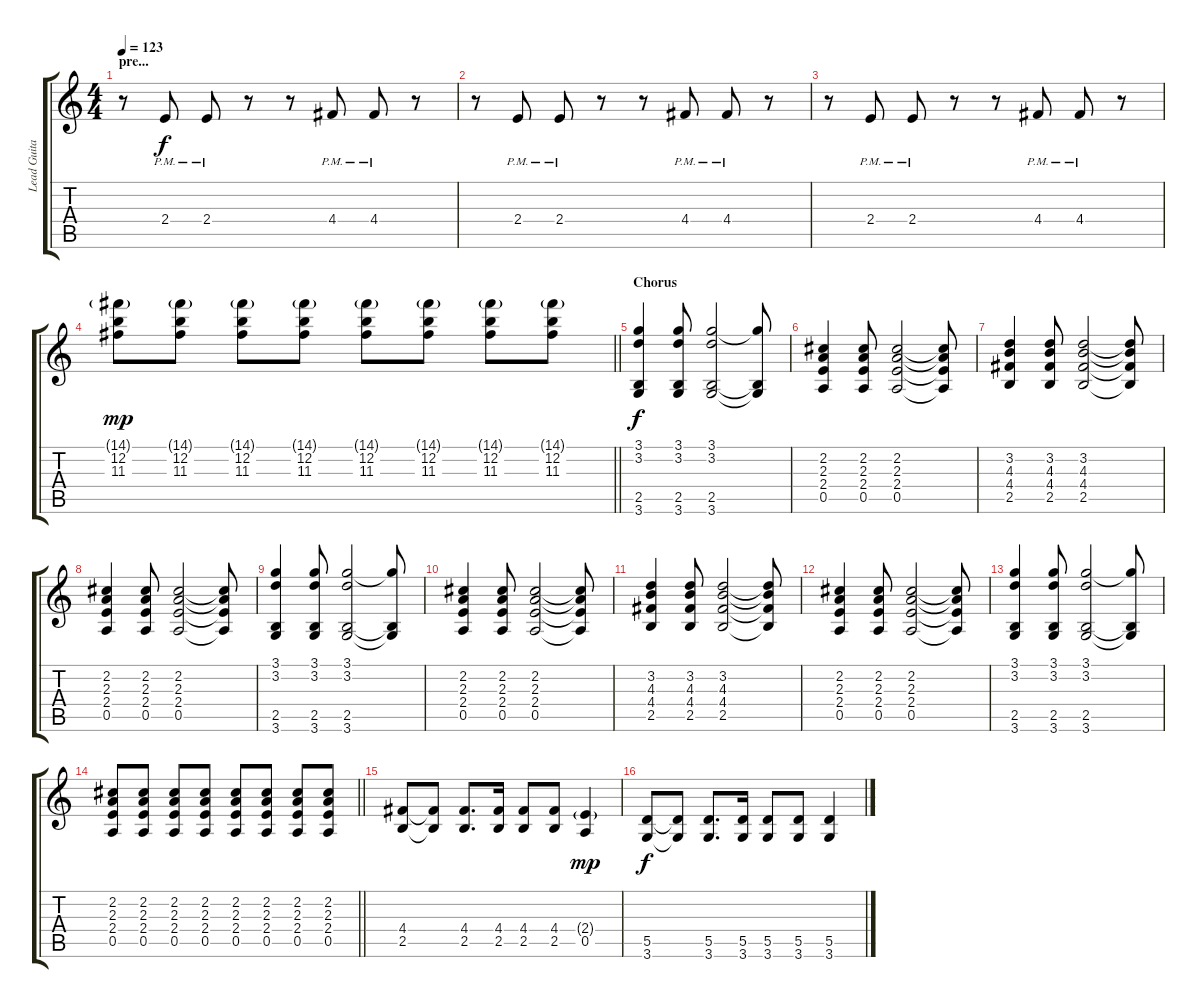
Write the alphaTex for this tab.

\track ("Lead Guitar" "Lead Guita") {instrument distortionguitar}
\staff {score tabs}
\tuning (E4 B3 G3 D3 A2 E2) {hide}
\ts (4 4)
\section ("" "pre...")
\tempo 123
\clef g2
\ks c
r.8{dy f volume 11 balance 8} 2.4{pm}.8 2.4{pm}.8 r.8 r.8 4.4{pm}.8 4.4{pm}.8 r.8 |
r.8 2.4{pm}.8 2.4{pm}.8 r.8 r.8 4.4{pm}.8 4.4{pm}.8 r.8 |
r.8 2.4{pm}.8 2.4{pm}.8 r.8 r.8 4.4{pm}.8 4.4{pm}.8 r.8 |
\barLineRight lightlight
(14.1{g} 12.2 11.3).8{dy mp} (14.1{g} 12.2 11.3).8 (14.1{g} 12.2 11.3).8 (14.1{g} 12.2 11.3).8 (14.1{g} 12.2 11.3).8 (14.1{g} 12.2 11.3).8 (14.1{g} 12.2 11.3).8 (14.1{g} 12.2 11.3).8 |
\section ("" "Chorus")
(3.1 3.2 2.5 3.6).4{dy f volume 10 balance 16} (3.1 3.2 2.5 3.6).8 (3.1 3.2 2.5 3.6).2 (3.1{t} 2.5{t} 3.6{t}).8 |
(2.2 2.3 2.4 0.5).4 (2.2 2.3 2.4 0.5).8 (2.2 2.3 2.4 0.5).2 (2.2{t} 2.3{t} 2.4{t} 0.5{t}).8 |
(3.2 4.3 4.4 2.5).4 (3.2 4.3 4.4 2.5).8 (3.2 4.3 4.4 2.5).2 (3.2{t} 4.3{t} 4.4{t} 2.5{t}).8 |
(2.2 2.3 2.4 0.5).4 (2.2 2.3 2.4 0.5).8 (2.2 2.3 2.4 0.5).2 (2.2{t} 2.3{t} 2.4{t} 0.5{t}).8 |
(3.1 3.2 2.5 3.6).4 (3.1 3.2 2.5 3.6).8 (3.1 3.2 2.5 3.6).2 (3.1{t} 2.5{t} 3.6{t}).8 |
(2.2 2.3 2.4 0.5).4 (2.2 2.3 2.4 0.5).8 (2.2 2.3 2.4 0.5).2 (2.2{t} 2.3{t} 2.4{t} 0.5{t}).8 |
(3.2 4.3 4.4 2.5).4 (3.2 4.3 4.4 2.5).8 (3.2 4.3 4.4 2.5).2 (3.2{t} 4.3{t} 4.4{t} 2.5{t}).8 |
(2.2 2.3 2.4 0.5).4 (2.2 2.3 2.4 0.5).8 (2.2 2.3 2.4 0.5).2 (2.2{t} 2.3{t} 2.4{t} 0.5{t}).8 |
(3.1 3.2 2.5 3.6).4 (3.1 3.2 2.5 3.6).8 (3.1 3.2 2.5 3.6).2 (3.1{t} 2.5{t} 3.6{t}).8 |
\barLineRight lightlight
(2.2 2.3 2.4 0.5).8 (2.2 2.3 2.4 0.5).8 (2.2 2.3 2.4 0.5).8 (2.2 2.3 2.4 0.5).8 (2.2 2.3 2.4 0.5).8 (2.2 2.3 2.4 0.5).8 (2.2 2.3 2.4 0.5).8 (2.2 2.3 2.4 0.5).8 |
\section ("" "")
(4.4 2.5).8{volume 16 balance 16} (4.4{t} 2.5{t}).8 (4.4 2.5).8{d} (4.4 2.5).16 (4.4 2.5).8 (4.4 2.5).8 (2.4{g} 0.5).4{dy mp} |
(5.5 3.6).8{dy f} (5.5{t} 3.6{t}).8 (5.5 3.6).8{d} (5.5 3.6).16 (5.5 3.6).8 (5.5 3.6).8 (5.5 3.6).4
